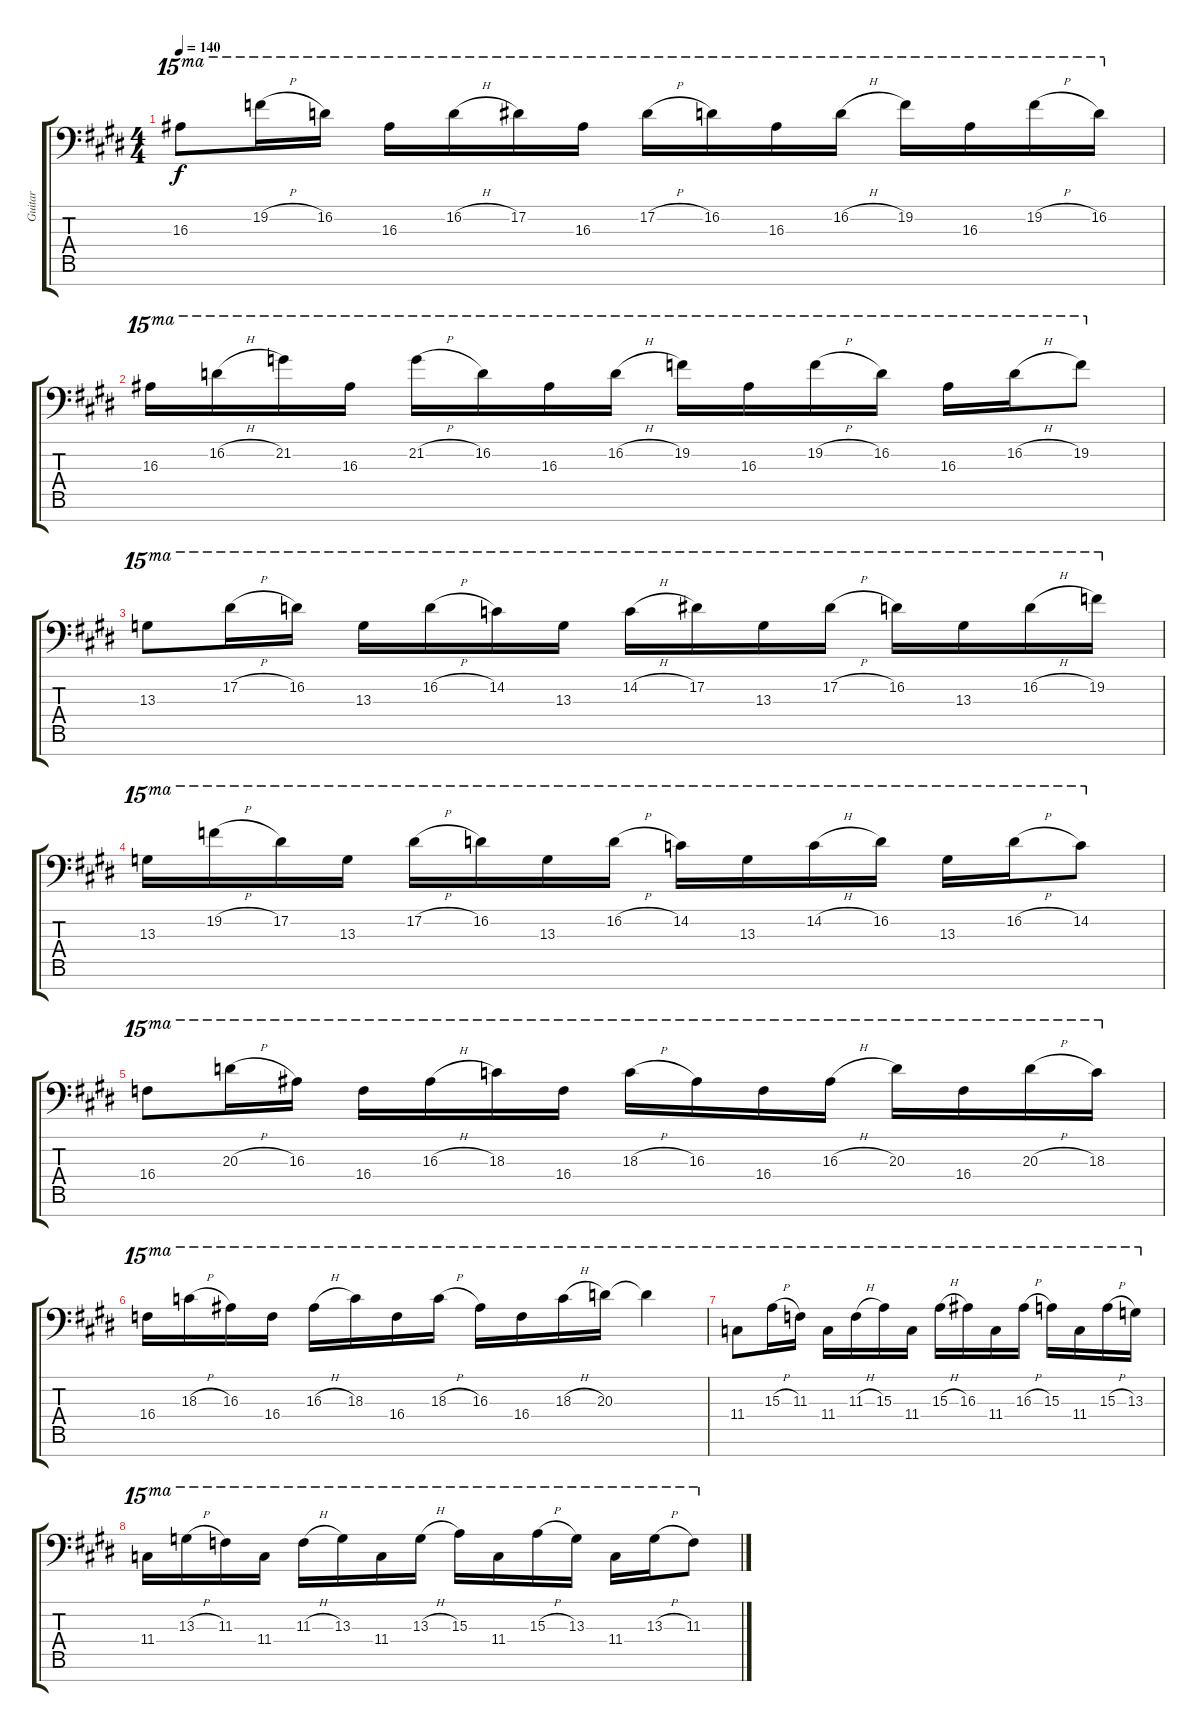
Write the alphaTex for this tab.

\track ("Guitar" "Guitar") {instrument electricguitarjazz}
\staff {score tabs}
\tuning (Eb4 Bb3 Gb3 Db3 Ab2 Eb2 Bb1) {hide}
\ts (4 4)
\tempo 140
\clef f4
\ks e
16.3.8{ot 15ma dy f} 19.2{h}.16{ot 15ma} 16.2.16{ot 15ma} 16.3.16{ot 15ma} 16.2{h}.16{ot 15ma} 17.2.16{ot 15ma} 16.3.16{ot 15ma} 17.2{h}.16{ot 15ma} 16.2.16{ot 15ma} 16.3.16{ot 15ma} 16.2{h}.16{ot 15ma} 19.2.16{ot 15ma} 16.3.16{ot 15ma} 19.2{h}.16{ot 15ma} 16.2.16{ot 15ma} |
16.3.16{ot 15ma} 16.2{h}.16{ot 15ma} 21.2.16{ot 15ma} 16.3.16{ot 15ma} 21.2{h}.16{ot 15ma} 16.2.16{ot 15ma} 16.3.16{ot 15ma} 16.2{h}.16{ot 15ma} 19.2.16{ot 15ma} 16.3.16{ot 15ma} 19.2{h}.16{ot 15ma} 16.2.16{ot 15ma} 16.3.16{ot 15ma} 16.2{h}.16{ot 15ma} 19.2.8{ot 15ma} |
13.3.8{ot 15ma} 17.2{h}.16{ot 15ma} 16.2.16{ot 15ma} 13.3.16{ot 15ma} 16.2{h}.16{ot 15ma} 14.2.16{ot 15ma} 13.3.16{ot 15ma} 14.2{h}.16{ot 15ma} 17.2.16{ot 15ma} 13.3.16{ot 15ma} 17.2{h}.16{ot 15ma} 16.2.16{ot 15ma} 13.3.16{ot 15ma} 16.2{h}.16{ot 15ma} 19.2.16{ot 15ma} |
13.3.16{ot 15ma} 19.2{h}.16{ot 15ma} 17.2.16{ot 15ma} 13.3.16{ot 15ma} 17.2{h}.16{ot 15ma} 16.2.16{ot 15ma} 13.3.16{ot 15ma} 16.2{h}.16{ot 15ma} 14.2.16{ot 15ma} 13.3.16{ot 15ma} 14.2{h}.16{ot 15ma} 16.2.16{ot 15ma} 13.3.16{ot 15ma} 16.2{h}.16{ot 15ma} 14.2.8{ot 15ma} |
16.4.8{ot 15ma} 20.3{h}.16{ot 15ma} 16.3.16{ot 15ma} 16.4.16{ot 15ma} 16.3{h}.16{ot 15ma} 18.3.16{ot 15ma} 16.4.16{ot 15ma} 18.3{h}.16{ot 15ma} 16.3.16{ot 15ma} 16.4.16{ot 15ma} 16.3{h}.16{ot 15ma} 20.3.16{ot 15ma} 16.4.16{ot 15ma} 20.3{h}.16{ot 15ma} 18.3.16{ot 15ma} |
16.4.16{ot 15ma} 18.3{h}.16{ot 15ma} 16.3.16{ot 15ma} 16.4.16{ot 15ma} 16.3{h}.16{ot 15ma} 18.3.16{ot 15ma} 16.4.16{ot 15ma} 18.3{h}.16{ot 15ma} 16.3.16{ot 15ma} 16.4.16{ot 15ma} 18.3{h}.16{ot 15ma} 20.3.16{ot 15ma} 20.3{t}.4{ot 15ma} |
11.4.8{ot 15ma} 15.3{h}.16{ot 15ma} 11.3.16{ot 15ma} 11.4.16{ot 15ma} 11.3{h}.16{ot 15ma} 15.3.16{ot 15ma} 11.4.16{ot 15ma} 15.3{h}.16{ot 15ma} 16.3.16{ot 15ma} 11.4.16{ot 15ma} 16.3{h}.16{ot 15ma} 15.3.16{ot 15ma} 11.4.16{ot 15ma} 15.3{h}.16{ot 15ma} 13.3.16{ot 15ma} |
11.4.16{ot 15ma} 13.3{h}.16{ot 15ma} 11.3.16{ot 15ma} 11.4.16{ot 15ma} 11.3{h}.16{ot 15ma} 13.3.16{ot 15ma} 11.4.16{ot 15ma} 13.3{h}.16{ot 15ma} 15.3.16{ot 15ma} 11.4.16{ot 15ma} 15.3{h}.16{ot 15ma} 13.3.16{ot 15ma} 11.4.16{ot 15ma} 13.3{h}.16{ot 15ma} 11.3.8{ot 15ma}
